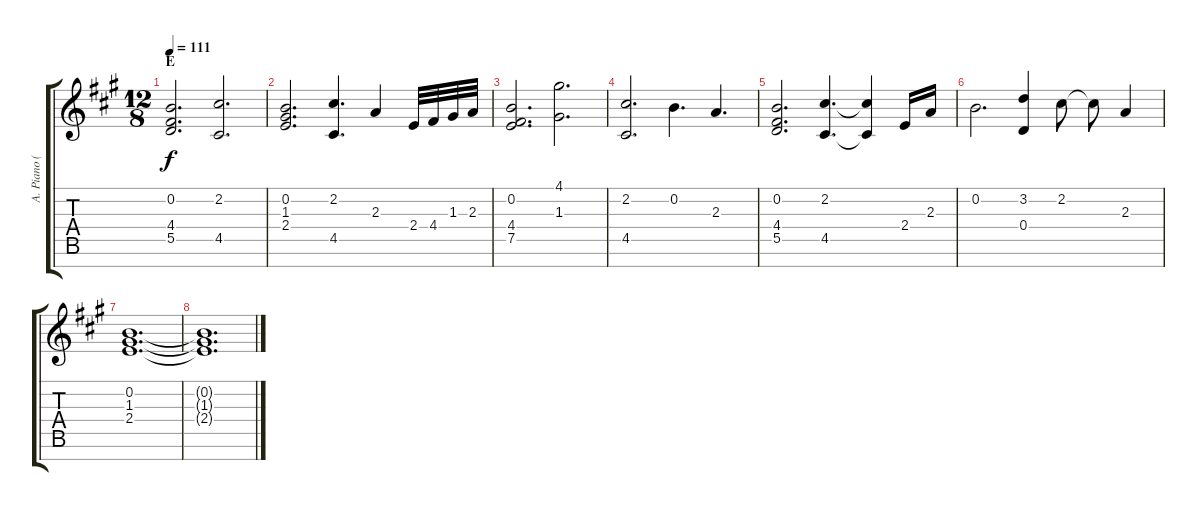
\track ("A. Piano (Right Hand)" "A. Piano (") {instrument acousticgrandpiano}
\staff {score tabs}
\tuning (E5 B4 G4 D4 A3 E3 B2) {hide}
\ts (12 8)
\section ("" "E")
\tempo 111
\clef g2
\ks a
(0.2 4.4 5.5).2{d dy f} (2.2 4.5).2{d} |
(0.2 1.3 2.4).2{d} (2.2 4.5).4{d} 2.3.4 2.4.32 4.4.32 1.3.32 2.3.32 |
(0.2 4.4 7.5).2{d} (4.1 1.3).2{d} |
(2.2 4.5).2{d} 0.2.4{d} 2.3.4{d} |
(0.2 4.4 5.5).2{d} (2.2 4.5).4{d} (2.2{t} 4.5{t}).4 2.4.16 2.3.16 |
0.2.2{d} (3.2 0.4).4 2.2.8 2.2{t}.8 2.3.4 |
(0.2 1.3 2.4).1{d} |
(0.2{t} 1.3{t} 2.4{t}).1{d}
